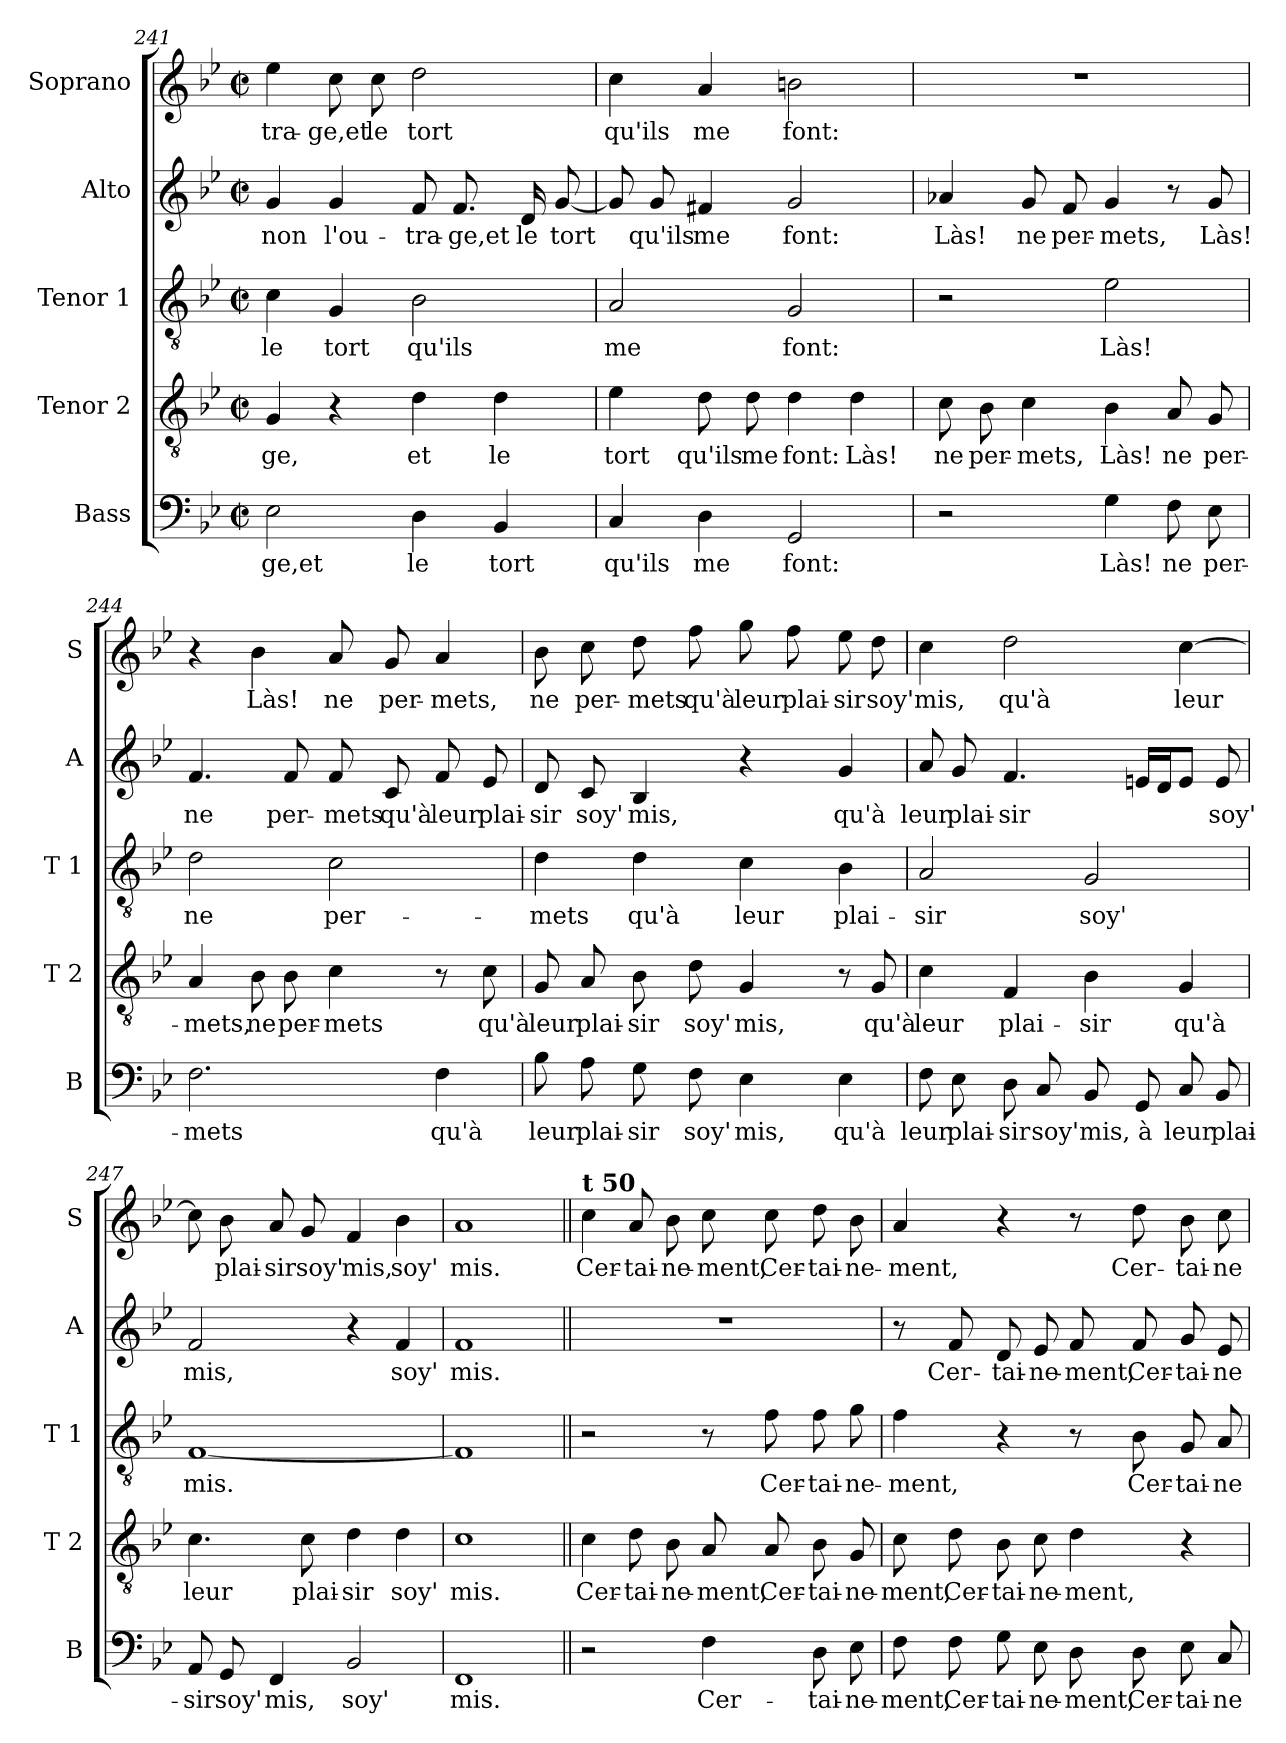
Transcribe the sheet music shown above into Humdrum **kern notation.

**kern	**text	**kern	**text	**kern	**text	**kern	**text	**kern	**text
*part5	*part5	*part4	*part4	*part3	*part3	*part2	*part2	*part1	*part1
*staff5	*staff5	*staff4	*staff4	*staff3	*staff3	*staff2	*staff2	*staff1	*staff1
*I"Bass	*	*I"Tenor 2	*	*I"Tenor 1	*	*I"Alto	*	*I"Soprano	*
*I'B	*	*I'T 2	*	*I'T 1	*	*I'A	*	*I'S	*
*clefF4	*	*clefGv2	*	*clefGv2	*	*clefG2	*	*clefG2	*
*k[b-e-]	*	*k[b-e-]	*	*k[b-e-]	*	*k[b-e-]	*	*k[b-e-]	*
*B-:	*	*B-:	*	*B-:	*	*B-:	*	*B-:	*
*M2/2	*	*M2/2	*	*M2/2	*	*M2/2	*	*M2/2	*
*met(c|)	*	*met(c|)	*	*met(c|)	*	*met(c|)	*	*met(c|)	*
=241	=241	=241	=241	=241	=241	=241	=241	=241	=241
!	!LO:LY:b	!	!LO:LY:b	!	!LO:LY:b	!	!LO:LY:b	!	!LO:LY:b
2E-\	-ge,et	4G/	-ge,	4c\	le	4g/	-non	4ee-\	-tra-
!	!	!	!	!	!LO:LY:b	!	!LO:LY:b	!	!LO:LY:b
.	.	4r	.	4G/	tort	4g/	l'ou-	8cc\	-ge,et
!	!	!	!	!	!	!	!	!	!LO:LY:b
.	.	.	.	.	.	.	.	8cc\	le
!	!LO:LY:b	!	!LO:LY:b	!	!LO:LY:b	!	!LO:LY:b	!	!LO:LY:b
4D\	le	4d\	et	2B-\	qu'ils	8f/	-tra-	2dd\	tort
!	!	!	!	!	!	!	!LO:LY:b	!	!
.	.	.	.	.	.	8.f/	-ge,et	.	.
!	!LO:LY:b	!	!LO:LY:b	!	!	!	!	!	!
4BB-/	tort	4d\	le	.	.	.	.	.	.
!	!	!	!	!	!	!	!LO:LY:b	!	!
.	.	.	.	.	.	16d/	le	.	.
!	!	!	!	!	!	!	!LO:LY:b	!	!
.	.	.	.	.	.	[8g/	tort	.	.
!!LO:LB:g=z
=242	=242	=242	=242	=242	=242	=242	=242	=242	=242
!	!LO:LY:b	!	!LO:LY:b	!	!LO:LY:b	!	!	!	!LO:LY:b
4C/	qu'ils	4e-\	tort	2A/	me	8g/]	.	4cc\	qu'ils
!	!	!	!	!	!	!	!LO:LY:b	!	!
.	.	.	.	.	.	8g/	qu'ils	.	.
!	!LO:LY:b	!	!LO:LY:b	!	!	!	!LO:LY:b	!	!LO:LY:b
4D\	me	8d\	qu'ils	.	.	4f#X/	me	4a/	me
!	!	!	!LO:LY:b	!	!	!	!	!	!
.	.	8d\	me	.	.	.	.	.	.
!	!LO:LY:b	!	!LO:LY:b	!	!LO:LY:b	!	!LO:LY:b	!	!LO:LY:b
2GG/	font:	4d\	font:	2G/	font:	2g/	font:	2bn\	font:
!	!	!	!LO:LY:b	!	!	!	!	!	!
.	.	4d\	Làs!	.	.	.	.	.	.
=243	=243	=243	=243	=243	=243	=243	=243	=243	=243
!	!	!	!LO:LY:b	!	!	!	!LO:LY:b	!	!
2r	.	8c\	ne	2r	.	4a-X/	Làs!	1r	.
!	!	!	!LO:LY:b	!	!	!	!	!	!
.	.	8B-\	per-	.	.	.	.	.	.
!	!	!	!LO:LY:b	!	!	!	!LO:LY:b	!	!
.	.	4c\	-mets,	.	.	8g/	ne	.	.
!	!	!	!	!	!	!	!LO:LY:b	!	!
.	.	.	.	.	.	8f/	per-	.	.
!	!LO:LY:b	!	!LO:LY:b	!	!LO:LY:b	!	!LO:LY:b	!	!
4G\	Làs!	4B-\	Làs!	2e-\	Làs!	4g/	-mets,	.	.
!	!LO:LY:b	!	!LO:LY:b	!	!	!	!	!	!
8F\	ne	8A/	ne	.	.	8r	.	.	.
!	!LO:LY:b	!	!LO:LY:b	!	!	!	!LO:LY:b	!	!
8E-\	per-	8G/	per-	.	.	8g/	Làs!	.	.
=244	=244	=244	=244	=244	=244	=244	=244	=244	=244
!	!LO:LY:b	!	!LO:LY:b	!	!LO:LY:b	!	!LO:LY:b	!	!
2.F\	-mets	4A/	-mets,	2d\	ne	4.f/	ne	4r	.
!	!	!	!LO:LY:b	!	!	!	!	!	!LO:LY:b
.	.	8B-\	ne	.	.	.	.	4b-\	Làs!
!	!	!	!LO:LY:b	!	!	!	!LO:LY:b	!	!
.	.	8B-\	per-	.	.	8f/	per-	.	.
!	!	!	!LO:LY:b	!	!LO:LY:b	!	!LO:LY:b	!	!LO:LY:b
.	.	4c\	-mets	2c\	per-	8f/	-mets	8a/	ne
!	!	!	!	!	!	!	!LO:LY:b	!	!LO:LY:b
.	.	.	.	.	.	8c/	qu'à	8g/	per-
!	!LO:LY:b	!	!	!	!	!	!LO:LY:b	!	!LO:LY:b
4F\	qu'à	8r	.	.	.	8f/	leur	4a/	-mets,
!	!	!	!LO:LY:b	!	!	!	!LO:LY:b	!	!
.	.	8c\	qu'à	.	.	8e-/	plai-	.	.
!!LO:LB:g=z
=245	=245	=245	=245	=245	=245	=245	=245	=245	=245
!	!LO:LY:b	!	!LO:LY:b	!	!LO:LY:b	!	!LO:LY:b	!	!LO:LY:b
8B-\	leur	8G/	leur	4d\	-mets	8d/	-sir	8b-\	ne
!	!LO:LY:b	!	!LO:LY:b	!	!	!	!LO:LY:b	!	!LO:LY:b
8A\	plai-	8A/	plai-	.	.	8c/	soy'	8cc\	per-
!	!LO:LY:b	!	!LO:LY:b	!	!LO:LY:b	!	!LO:LY:b	!	!LO:LY:b
8G\	-sir	8B-\	-sir	4d\	qu'à	4B-/	mis,	8dd\	-mets
!	!LO:LY:b	!	!LO:LY:b	!	!	!	!	!	!LO:LY:b
8F\	soy'	8d\	soy'	.	.	.	.	8ff\	qu'à
!	!LO:LY:b	!	!LO:LY:b	!	!LO:LY:b	!	!	!	!LO:LY:b
4E-\	mis,	4G/	mis,	4c\	leur	4r	.	8gg\	leur
!	!	!	!	!	!	!	!	!	!LO:LY:b
.	.	.	.	.	.	.	.	8ff\	plai-
!	!LO:LY:b	!	!	!	!LO:LY:b	!	!LO:LY:b	!	!LO:LY:b
4E-\	qu'à	8r	.	4B-\	plai-	4g/	qu'à	8ee-\	-sir
!	!	!	!LO:LY:b	!	!	!	!	!	!LO:LY:b
.	.	8G/	qu'à	.	.	.	.	8dd\	soy'
=246	=246	=246	=246	=246	=246	=246	=246	=246	=246
!	!LO:LY:b	!	!LO:LY:b	!	!LO:LY:b	!	!LO:LY:b	!	!LO:LY:b
8F\	leur	4c\	leur	2A/	-sir	8a/	leur	4cc\	mis,
!	!LO:LY:b	!	!	!	!	!	!LO:LY:b	!	!
8E-\	plai-	.	.	.	.	8g/	plai-	.	.
!	!LO:LY:b	!	!LO:LY:b	!	!	!	!LO:LY:b	!	!LO:LY:b
8D\	-sir	4F/	plai-	.	.	4.f/	-sir	2dd\	qu'à
!	!LO:LY:b	!	!	!	!	!	!	!	!
8C/	soy'	.	.	.	.	.	.	.	.
!	!LO:LY:b	!	!LO:LY:b	!	!LO:LY:b	!	!	!	!
8BB-/	mis,	4B-\	-sir	2G/	soy'	.	.	.	.
!	!LO:LY:b	!	!	!	!	!	!	!	!
8GG/	à	.	.	.	.	16en/LL	.	.	.
.	.	.	.	.	.	16d/J	.	.	.
!	!LO:LY:b	!	!LO:LY:b	!	!	!	!	!	!LO:LY:b
8C/	leur	4G/	qu'à	.	.	8e/J	.	[4cc\	leur
!	!LO:LY:b	!	!	!	!	!	!LO:LY:b	!	!
8BB-/	plai-	.	.	.	.	8e/	soy'	.	.
=247	=247	=247	=247	=247	=247	=247	=247	=247	=247
!	!LO:LY:b	!	!LO:LY:b	!	!LO:LY:b	!	!LO:LY:b	!	!
8AA/	-sir	4.c\	leur	[1F	mis.	2f/	mis,	8cc\]	.
!	!LO:LY:b	!	!	!	!	!	!	!	!LO:LY:b
8GG/	soy'	.	.	.	.	.	.	8b-\	plai-
!	!LO:LY:b	!	!	!	!	!	!	!	!LO:LY:b
4FF/	mis,	.	.	.	.	.	.	8a/	-sir
!	!	!	!LO:LY:b	!	!	!	!	!	!LO:LY:b
.	.	8c\	plai-	.	.	.	.	8g/	soy'
!	!LO:LY:b	!	!LO:LY:b	!	!	!	!	!	!LO:LY:b
2BB-/	soy'	4d\	-sir	.	.	4r	.	4f/	mis,
!	!	!	!LO:LY:b	!	!	!	!LO:LY:b	!	!LO:LY:b
.	.	4d\	soy'	.	.	4f/	soy'	4b-\	soy'
=248	=248	=248	=248	=248	=248	=248	=248	=248	=248
!	!LO:LY:b	!	!LO:LY:b	!	!	!	!LO:LY:b	!	!LO:LY:b
1FF	mis.	1c	mis.	1F]	.	1f	mis.	1a	mis.
!!LO:PB:g=z
=249||	=249||	=249||	=249||	=249||	=249||	=249||	=249||	=249||	=249||
!	!	!	!	!	!	!	!	!LO:TX:a:B:t=t 50	!
!	!	!	!LO:LY:b	!	!	!	!	!	!LO:LY:b
2r	.	4c\	Cer-	2r	.	1r	.	4cc\	Cer-
!	!	!	!LO:LY:b	!	!	!	!	!	!LO:LY:b
.	.	8d\	-tai-	.	.	.	.	8a/	-tai-
!	!	!	!LO:LY:b	!	!	!	!	!	!LO:LY:b
.	.	8B-\	-ne-	.	.	.	.	8b-\	-ne-
!	!LO:LY:b	!	!LO:LY:b	!	!	!	!	!	!LO:LY:b
4F\	Cer-	8A/	-ment,	8r	.	.	.	8cc\	-ment,
!	!	!	!LO:LY:b	!	!LO:LY:b	!	!	!	!LO:LY:b
.	.	8A/	Cer-	8f\	Cer-	.	.	8cc\	Cer-
!	!LO:LY:b	!	!LO:LY:b	!	!LO:LY:b	!	!	!	!LO:LY:b
8D\	-tai-	8B-\	-tai-	8f\	-tai-	.	.	8dd\	-tai-
!	!LO:LY:b	!	!LO:LY:b	!	!LO:LY:b	!	!	!	!LO:LY:b
8E-\	-ne-	8G/	-ne-	8g\	-ne-	.	.	8b-\	-ne-
=250	=250	=250	=250	=250	=250	=250	=250	=250	=250
!	!LO:LY:b	!	!LO:LY:b	!	!LO:LY:b	!	!	!	!LO:LY:b
8F\	-ment,	8c\	-ment,	4f\	-ment,	8r	.	4a/	-ment,
!	!LO:LY:b	!	!LO:LY:b	!	!	!	!LO:LY:b	!	!
8F\	Cer-	8d\	Cer-	.	.	8f/	Cer-	.	.
!	!LO:LY:b	!	!LO:LY:b	!	!	!	!LO:LY:b	!	!
8G\	-tai-	8B-\	-tai-	4r	.	8d/	-tai-	4r	.
!	!LO:LY:b	!	!LO:LY:b	!	!	!	!LO:LY:b	!	!
8E-\	-ne-	8c\	-ne-	.	.	8e-/	-ne-	.	.
!	!LO:LY:b	!	!LO:LY:b	!	!	!	!LO:LY:b	!	!
8D\	-ment,	4d\	-ment,	8r	.	8f/	-ment,	8r	.
!	!LO:LY:b	!	!	!	!LO:LY:b	!	!LO:LY:b	!	!LO:LY:b
8D\	Cer-	.	.	8B-\	Cer-	8f/	Cer-	8dd\	Cer-
!	!LO:LY:b	!	!	!	!LO:LY:b	!	!LO:LY:b	!	!LO:LY:b
8E-\	-tai-	4r	.	8G/	-tai-	8g/	-tai-	8b-\	-tai-
!	!LO:LY:b	!	!	!	!LO:LY:b	!	!LO:LY:b	!	!LO:LY:b
8C/	-ne-	.	.	8A/	-ne-	8e-/	-ne-	8cc\	-ne-
=	=	=	=	=	=	=	=	=	=
*-	*-	*-	*-	*-	*-	*-	*-	*-	*-
